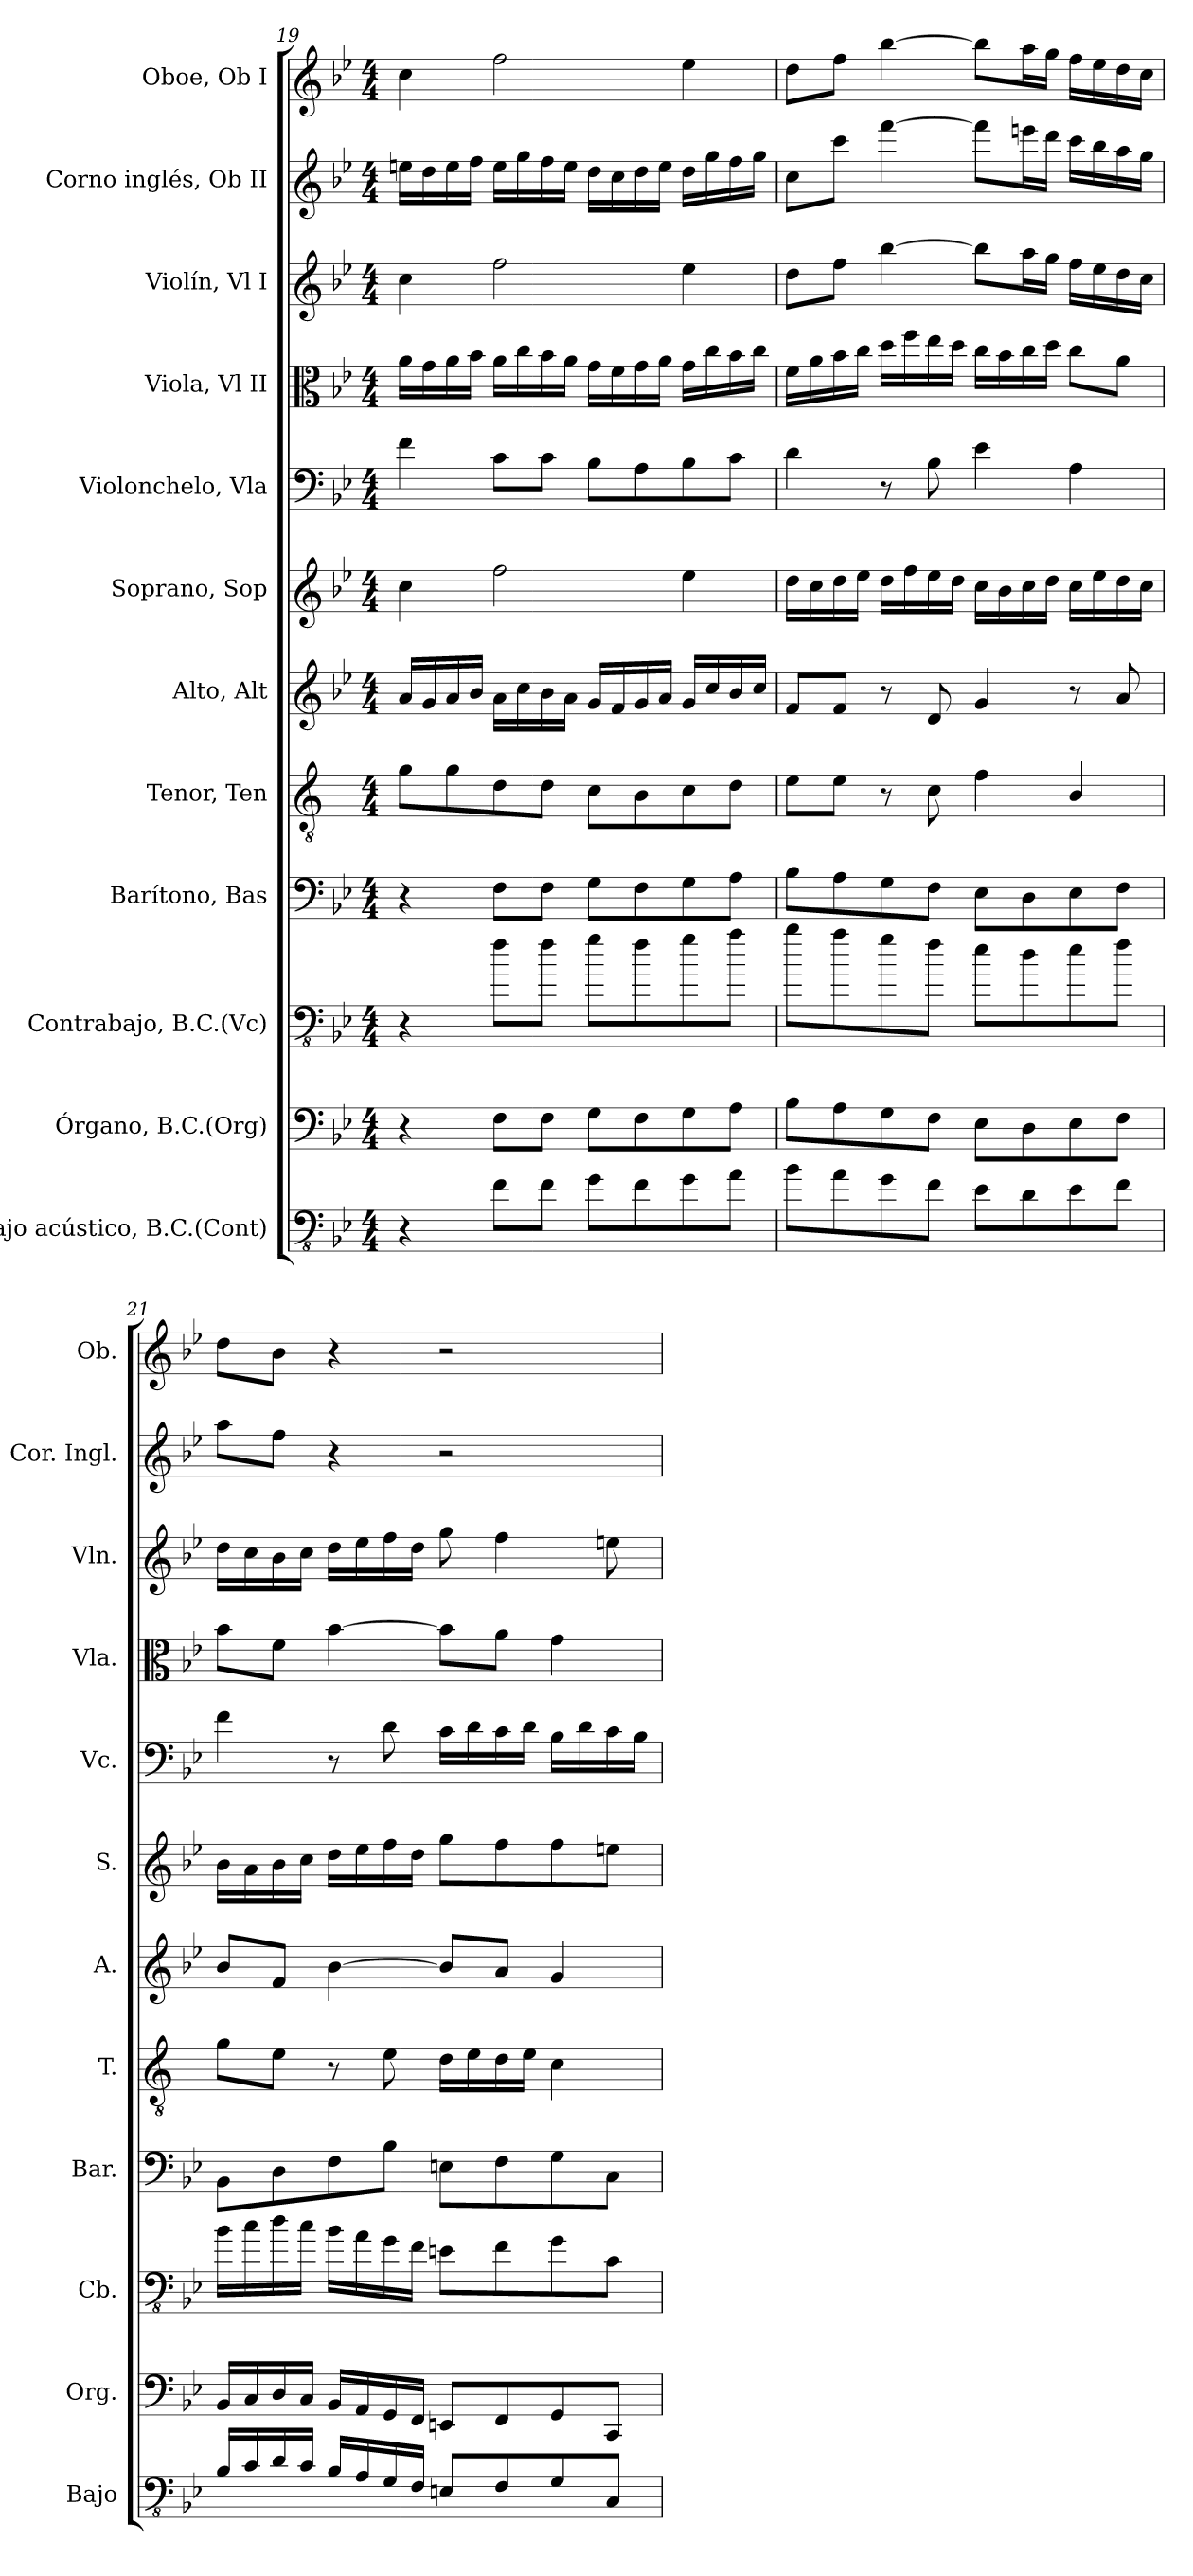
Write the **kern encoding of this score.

**kern	**kern	**kern	**kern	**kern	**kern	**kern	**kern	**kern	**kern	**kern	**kern
*part12	*part11	*part10	*part9	*part8	*part7	*part6	*part5	*part4	*part3	*part2	*part1
*staff12	*staff11	*staff10	*staff9	*staff8	*staff7	*staff6	*staff5	*staff4	*staff3	*staff2	*staff1
*I"Bajo acústico, B.C.(Cont)	*I"Órgano, B.C.(Org)	*I"Contrabajo, B.C.(Vc)	*I"Barítono, Bas	*I"Tenor, Ten	*I"Alto, Alt	*I"Soprano, Sop	*I"Violonchelo, Vla	*I"Viola, Vl II	*I"Violín, Vl I	*I"Corno inglés, Ob II	*I"Oboe, Ob I
*I'Bajo	*I'Org.	*I'Cb.	*I'Bar.	*I'T.	*I'A.	*I'S.	*I'Vc.	*I'Vla.	*I'Vln.	*I'Cor. Ingl.	*I'Ob.
!!LO:PB:g=z
*clefFv4	*clefF4	*clefFv4	*clefF4	*clefGv2	*clefG2	*clefG2	*clefF4	*clefC3	*clefG2	*clefG2	*clefG2
*ITrd7c12	*	*ITrd7c12	*	*ITrd1c2	*	*	*	*	*	*ITrd4c7	*
*k[b-e-]	*k[b-e-]	*k[b-e-]	*k[b-e-]	*k[b-e-]	*k[b-e-]	*k[b-e-]	*k[b-e-]	*k[b-e-]	*k[b-e-]	*k[b-e-a-]	*k[b-e-]
*M4/4	*M4/4	*M4/4	*M4/4	*M4/4	*M4/4	*M4/4	*M4/4	*M4/4	*M4/4	*M4/4	*M4/4
=19	=19	=19	=19	=19	=19	=19	=19	=19	=19	=19	=19
4r	4r	4r	4r	8f\L	16a/LL	4cc\	4f\	16a\LL	4cc\	16an\LL	4cc\
.	.	.	.	.	16g/	.	.	16g\	.	16g\	.
.	.	.	.	8f\	16a/	.	.	16a\	.	16a\	.
.	.	.	.	.	16b-/JJ	.	.	16b-\JJ	.	16b-\JJ	.
8FF\L	8F\L	8F\L	8F\L	8c\	16a\LL	2ff\	8c\L	16a\LL	2ff\	16a\LL	2ff\
.	.	.	.	.	16cc\	.	.	16cc\	.	16cc\	.
8FF\J	8F\J	8F\J	8F\J	8c\J	16b-\	.	8c\J	16b-\	.	16b-\	.
.	.	.	.	.	16a\JJ	.	.	16a\JJ	.	16a\JJ	.
8GG\L	8G\L	8G\L	8G\L	8B-\L	16g/LL	.	8B-\L	16g\LL	.	16g\LL	.
.	.	.	.	.	16f/	.	.	16f\	.	16f\	.
8FF\	8F\	8F\	8F\	8A\	16g/	.	8A\	16g\	.	16g\	.
.	.	.	.	.	16a/JJ	.	.	16a\JJ	.	16a\JJ	.
8GG\	8G\	8G\	8G\	8B-\	16g/LL	4ee-\	8B-\	16g\LL	4ee-\	16g\LL	4ee-\
.	.	.	.	.	16cc/	.	.	16cc\	.	16cc\	.
8AA\J	8A\J	8A\J	8A\J	8c\J	16b-/	.	8c\J	16b-\	.	16b-\	.
.	.	.	.	.	16cc/JJ	.	.	16cc\JJ	.	16cc\JJ	.
=20	=20	=20	=20	=20	=20	=20	=20	=20	=20	=20	=20
8BB-\L	8B-\L	8B-\L	8B-\L	8d\L	8f/L	16dd\LL	4d\	16f\LL	8dd\L	8f\L	8dd\L
.	.	.	.	.	.	16cc\	.	16a\	.	.	.
8AA\	8A\	8A\	8A\	8d\J	8f/J	16dd\	.	16b-\	8ff\J	8ff\J	8ff\J
.	.	.	.	.	.	16ee-\JJ	.	16cc\JJ	.	.	.
8GG\	8G\	8G\	8G\	8r	8r	16dd\LL	8r	16dd\LL	[4bb-\	[4bb-\	[4bb-\
.	.	.	.	.	.	16ff\	.	16ff\	.	.	.
8FF\J	8F\J	8F\J	8F\J	8B-\	8d/	16ee-\	8B-\	16ee-\	.	.	.
.	.	.	.	.	.	16dd\JJ	.	16dd\JJ	.	.	.
8EE-\L	8E-\L	8E-\L	8E-\L	4e-\	4g/	16cc\LL	4e-\	16cc\LL	8bb-\L]	8bb-\L]	8bb-\L]
.	.	.	.	.	.	16b-\	.	16b-\	.	.	.
8DD\	8D\	8D\	8D\	.	.	16cc\	.	16cc\	16aa\L	16aan\L	16aa\L
.	.	.	.	.	.	16dd\JJ	.	16dd\JJ	16gg\JJ	16gg\JJ	16gg\JJ
8EE-\	8E-\	8E-\	8E-\	4A/	8r	16cc\LL	4A\	8cc\L	16ff\LL	16ff\LL	16ff\LL
.	.	.	.	.	.	16ee-\	.	.	16ee-\	16ee-\	16ee-\
8FF\J	8F\J	8F\J	8F\J	.	8a/	16dd\	.	8a\J	16dd\	16dd\	16dd\
.	.	.	.	.	.	16cc\JJ	.	.	16cc\JJ	16cc\JJ	16cc\JJ
!!LO:PB:g=z
=21	=21	=21	=21	=21	=21	=21	=21	=21	=21	=21	=21
16BBB-/LL	16BB-/LL	16BB-\LL	8BB-\L	8f\L	8b-/L	16b-\LL	4f\	8b-\L	16dd\LL	8dd\L	8dd\L
16CC/	16C/	16C\	.	.	.	16a\	.	.	16cc\	.	.
16DD/	16D/	16D\	8D\	8d\J	8f/J	16b-\	.	8f\J	16b-\	8b-\J	8b-\J
16CC/JJ	16C/JJ	16C\JJ	.	.	.	16cc\JJ	.	.	16cc\JJ	.	.
16BBB-/LL	16BB-/LL	16BB-\LL	8F\	8r	[4b-\	16dd\LL	8r	[4b-\	16dd\LL	4r	4r
16AAA/	16AA/	16AA\	.	.	.	16ee-\	.	.	16ee-\	.	.
16GGG/	16GG/	16GG\	8B-\J	8d\	.	16ff\	8d\	.	16ff\	.	.
16FFF/JJ	16FF/JJ	16FF\JJ	.	.	.	16dd\JJ	.	.	16dd\JJ	.	.
8EEEn/L	8EEn/L	8EEn\L	8En\L	16c\LL	8b-/L]	8gg\L	16c\LL	8b-\L]	8gg\	2r	2r
.	.	.	.	16d\	.	.	16d\	.	.	.	.
8FFF/	8FF/	8FF\	8F\	16c\	8a/J	8ff\	16c\	8a\J	4ff\	.	.
.	.	.	.	16d\JJ	.	.	16d\JJ	.	.	.	.
8GGG/	8GG/	8GG\	8G\	4B-\	4g/	8ff\	16B-\LL	4g\	.	.	.
.	.	.	.	.	.	.	16d\	.	.	.	.
8CCC/J	8CC/J	8CC\J	8C\J	.	.	8een\J	16c\	.	8een\	.	.
.	.	.	.	.	.	.	16B-\JJ	.	.	.	.
=	=	=	=	=	=	=	=	=	=	=	=
*-	*-	*-	*-	*-	*-	*-	*-	*-	*-	*-	*-
